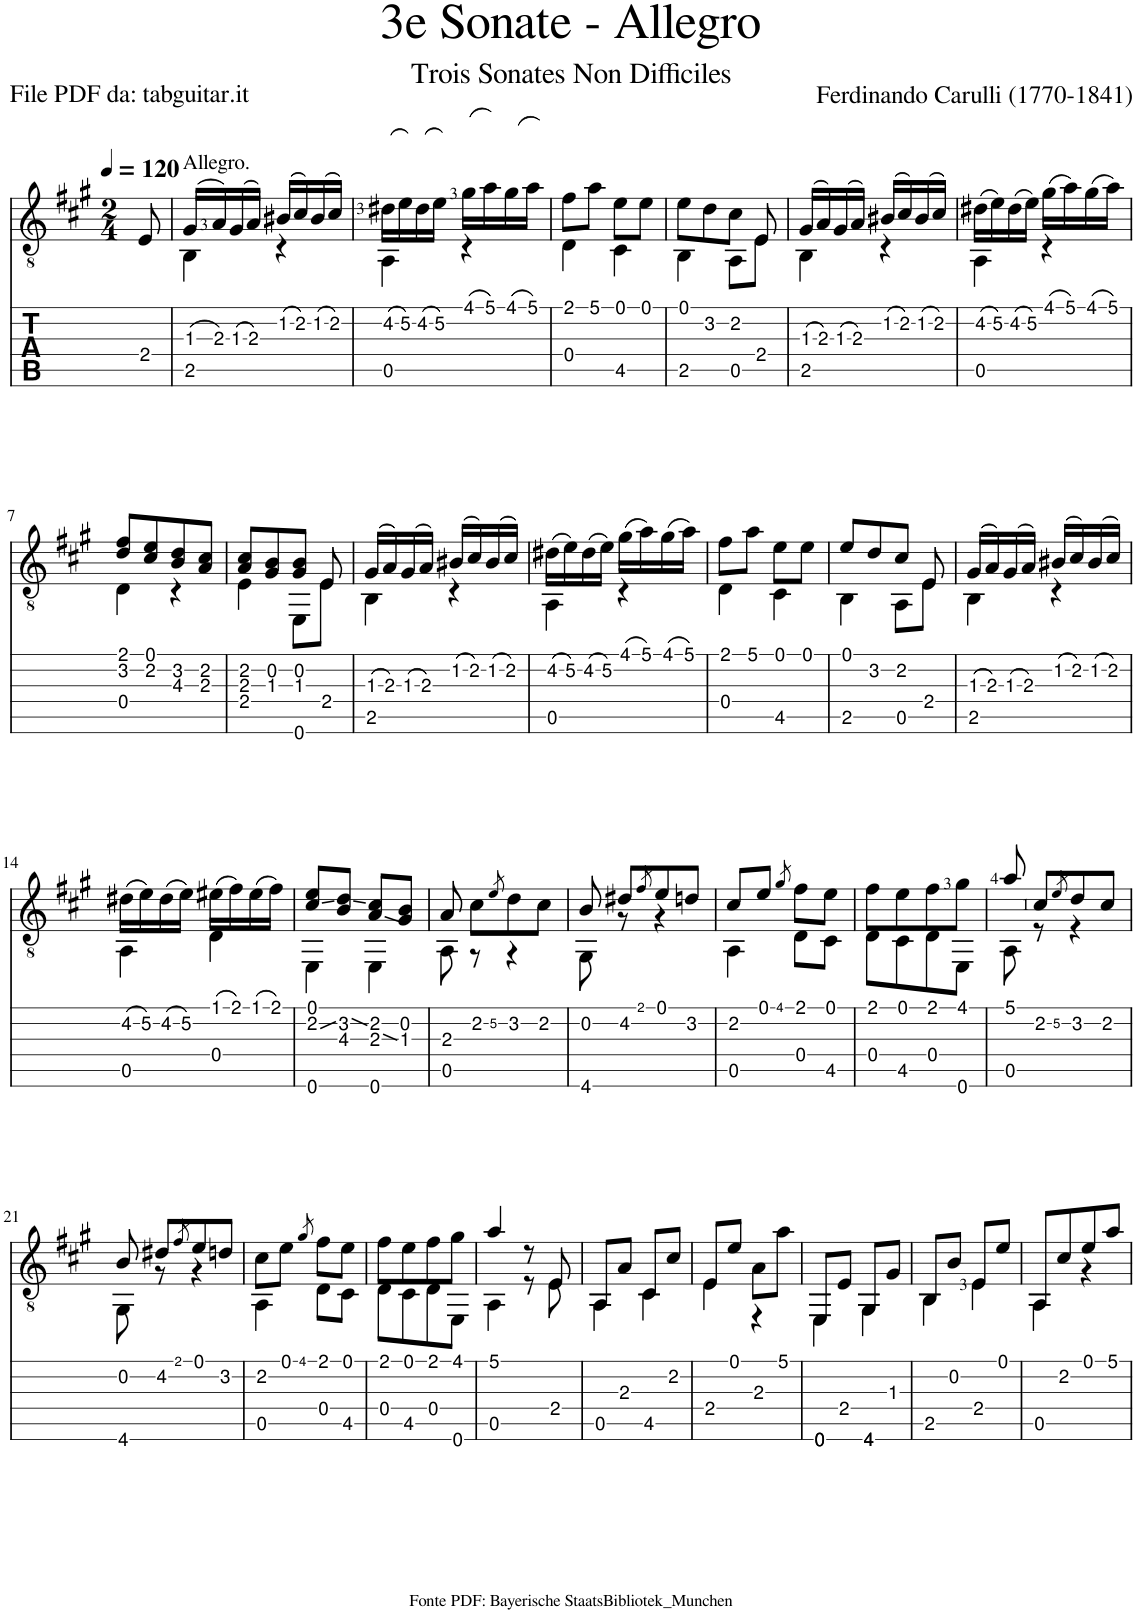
**kern	**kern
*part1	*part1
*staff2	*staff1
*I"Guitar	*
*I'Guit.	*
*stria6	*
*	*clefGv2
*k[f#c#g#]	*k[f#c#g#]
*M2/4	*M2/4
*MM120	*MM120
=	=
8E	8E/
=1	=1
*^	*^
!	!	!LO:TX:a:t=Allegro.	!
16G#LL	4BB	(16G#/LL	4BB\
16AJ	.	16A/)	.
16G#L	.	(16G#/	.
16AJJ	.	16A/JJ)	.
16B#LL	4r	(16B#X/LL	4r
16c#J	.	16c#/)	.
16B#L	.	(16B#/	.
16c#JJ	.	16c#/JJ)	.
=2	=2	=2	=2
16d#LL	4AA	(16d#X\LL	4AA\
16eJ	.	16e\)	.
16d#L	.	(16d#\	.
16eJJ	.	16e\JJ)	.
16g#LL	4r	(16g#\LL	4r
16aJ	.	16a\)	.
16g#L	.	(16g#\	.
16aJJ	.	16a\JJ)	.
=3	=3	=3	=3
8f#L	4D	8f#\L	4D\
8aJ	.	8a\J	.
8eL	4C#	8e\L	4C#\
8eJ	.	8e\J	.
=4	=4	=4	=4
8eL	4BB	8e\L	4BB\
8dJ	.	8d\	.
8c#L	8AAL	8c#\J	8AA\L
8EJ	8EJ	8E/	8E\J
=5	=5	=5	=5
16G#LL	4BB	(16G#/LL	4BB\
16AJ	.	16A/)	.
16G#L	.	(16G#/	.
16AJJ	.	16A/JJ)	.
16B#XLL	4r	(16B#X/LL	4r
16c#J	.	16c#/)	.
16B#L	.	(16B#/	.
16c#JJ	.	16c#/JJ)	.
=6	=6	=6	=6
16d#XLL	4AA	(16d#X\LL	4AA\
16eJ	.	16e\)	.
16d#L	.	(16d#\	.
16eJJ	.	16e\JJ)	.
16g#LL	4r	(16g#\LL	4r
16aJ	.	16a\)	.
16g#L	.	(16g#\	.
16aJJ	.	16a\JJ)	.
!!LO:LB:g=z	!!
=7	=7	=7	=7
8d\ 8f#\L	4D	8d/ 8f#/L	4D\
8c#\ 8e\J	.	8c#/ 8e/	.
8B\ 8d\L	4r	8B/ 8d/	4r
8A\ 8c#\J	.	8A/ 8c#/J	.
=8	=8	=8	=8
8A\ 8c#\L	4E	8A/ 8c#/L	4E\
8G#\ 8B\J	.	8G#/ 8B/	.
8G#\ 8B\L	8EEL	8G#/ 8B/J	8EE\L
8EJ	8EJ	8E/	8E\J
=9	=9	=9	=9
16G#LL	4BB	(16G#/LL	4BB\
16AJ	.	16A/)	.
16G#L	.	(16G#/	.
16AJJ	.	16A/JJ)	.
16B#XLL	4r	(16B#X/LL	4r
16c#J	.	16c#/)	.
16B#L	.	(16B#/	.
16c#JJ	.	16c#/JJ)	.
=10	=10	=10	=10
16d#XLL	4AA	(16d#X\LL	4AA\
16eJ	.	16e\)	.
16d#L	.	(16d#\	.
16eJJ	.	16e\JJ)	.
16g#LL	4r	(16g#\LL	4r
16aJ	.	16a\)	.
16g#L	.	(16g#\	.
16aJJ	.	16a\JJ)	.
=11	=11	=11	=11
8f#L	4D	8f#\L	4D\
8aJ	.	8a\J	.
8eL	4C#	8e\L	4C#\
8eJ	.	8e\J	.
=12	=12	=12	=12
8eL	4BB	8e/L	4BB\
8dJ	.	8d/	.
8c#L	8AAL	8c#/J	8AA\L
8EJ	8EJ	8E/	8E\J
=13	=13	=13	=13
16G#LL	4BB	(16G#/LL	4BB\
16AJ	.	16A/)	.
16G#L	.	(16G#/	.
16AJJ	.	16A/JJ)	.
16B#XLL	4r	(16B#X/LL	4r
16c#J	.	16c#/)	.
16B#L	.	(16B#/	.
16c#JJ	.	16c#/JJ)	.
!!LO:LB:g=z	!!
=14	=14	=14	=14
16d#LL	4AA	(16d#X\LL	4AA\
16eJ	.	16e\)	.
16d#L	.	(16d#\	.
16eJJ	.	16e\JJ)	.
16e#LL	4D	(16e#X\LL	4D\
16f#J	.	16f#\)	.
16e#L	.	(16e#\	.
16f#JJ	.	16f#\JJ)	.
=15	=15	=15	=15
8c#\ 8e\L	4EE	8c#/ 8e/L	4EE\
8B\ 8d\J	.	8B/ 8d/J	.
8A\ 8c#\L	4EE	8A/ 8c#/L	4EE\
8G#\ 8B\J	.	8G#/ 8B/J	.
=16	=16	=16	=16
8AL	8AA	8A/	8AA\
8c#J	8r	8c#\L	8r
qe	.	8qe/	.
8dL	4r	8d\	4r
8c#J	.	8c#\J	.
=17	=17	=17	=17
8BL	8GG#	8B/	8GG#\
8d#J	8r	8d#X/L	8r
qf#	.	8qf#/	.
8eL	4r	8e/	4r
8dJ	.	8dn/J	.
=18	=18	=18	=18
8c#L	4AA	8c#/L	4AA\
8eJ	.	8e/J	.
qg#	.	8qg#/	.
8f#L	8DL	8f#\L	8D\L
8eJ	8C#J	8e\J	8C#\J
=19	=19	=19	=19
8f#L	8DL	8f#\L	8D\L
8eJ	8C#J	8e\	8C#\
8f#L	8DL	8f#\	8D\
8g#J	8EEJ	8g#\J	8EE\J
=20	=20	=20	=20
8aL	8AA	8a/	8AA\
8c#J	8r	8c#/L	8r
qe	.	8qe/	.
8dL	4r	8d/	4r
8c#J	.	8c#/J	.
!!LO:LB:g=z	!!
=21	=21	=21	=21
8BL	8GG#	8B/	8GG#\
8d#J	8r	8d#X/L	8r
qf#	.	8qf#/	.
8eL	4r	8e/	4r
8dJ	.	8dn/J	.
=22	=22	=22	=22
8c#L	4AA	8c#\L	4AA\
8eJ	.	8e\J	.
qg#	.	8qg#/	.
8f#L	8DL	8f#\L	8D\L
8eJ	8C#J	8e\J	8C#\J
=23	=23	=23	=23
8f#L	8DL	8f#\L	8D\L
8eJ	8C#J	8e\	8C#\
8f#L	8DL	8f#\	8D\
8g#J	8EEJ	8g#\J	8EE\J
=24	=24	=24	=24
4a	4AA	4a/	4AA\
8r	8r	8r	8r
8E	8E	8E/	8E\
=25	=25	=25	=25
8AAL	4AA	8AA/L	4AA\
8AJ	.	8A/J	.
8C#L	4C#	8C#/L	4C#\
8c#J	.	8c#/J	.
=26	=26	=26	=26
8EL	4E	8E/L	4E\
8eJ	.	8e/J	.
8AL	4r	8A\L	4r
8aJ	.	8a\J	.
=27	=27	=27	=27
8EEL	4EE	8EE/L	4EE\
8EJ	.	8E/J	.
8GG#L	4GG#	8GG#/L	4GG#\
8G#J	.	8G#/J	.
=28	=28	=28	=28
8BBL	4BB	8BB/L	4BB\
8BJ	.	8B/J	.
8EL	4E	8E/L	4E\
8eJ	.	8e/J	.
=29	=29	=29	=29
8AAL	4AA	8AA/L	4AA\
8c#J	.	8c#/	.
8eL	4r	8e/	4r
8aJ	.	8a/J	.
*v	*v	*	*
*	*v	*v
=	=
*-	*-
